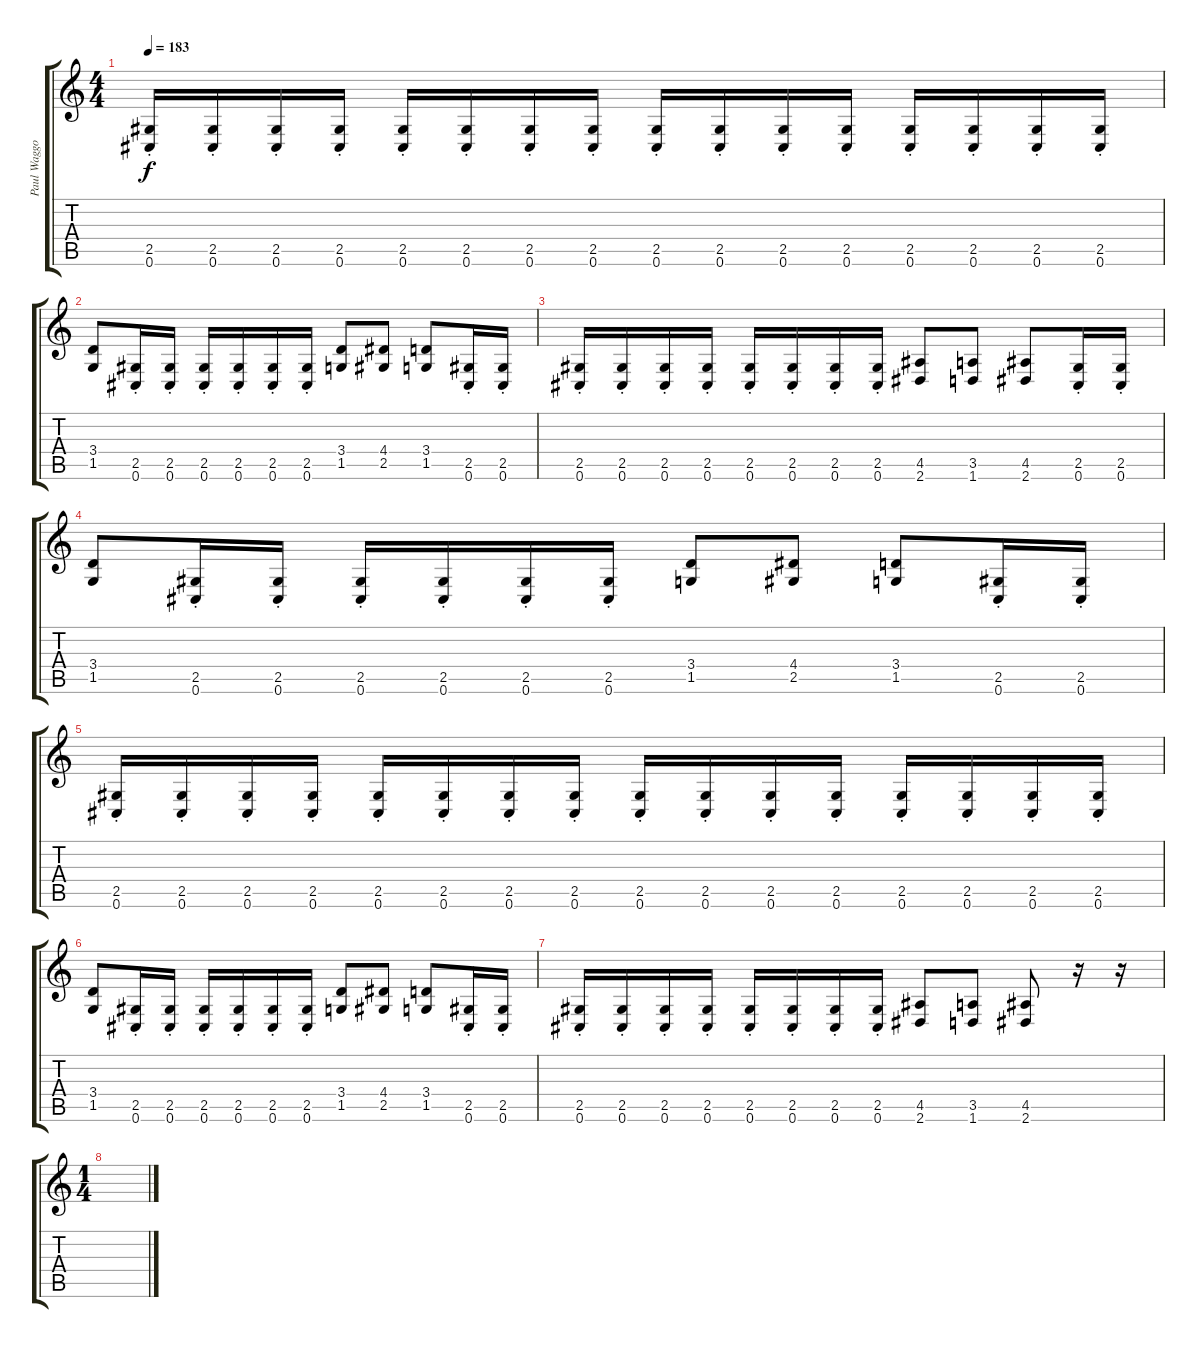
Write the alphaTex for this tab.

\track ("Paul Waggoner" "Paul Waggo") {instrument distortionguitar}
\staff {score tabs}
\tuning (Db4 Ab3 E3 B2 Gb2 Db2) {hide}
\ts (4 4)
\tempo 183
\clef g2
\ks c
(2.5{st} 0.6).16{dy f} (2.5{st} 0.6).16 (2.5{st} 0.6).16 (2.5{st} 0.6).16 (2.5{st} 0.6).16 (2.5{st} 0.6).16 (2.5{st} 0.6).16 (2.5{st} 0.6).16 (2.5{st} 0.6).16 (2.5{st} 0.6).16 (2.5{st} 0.6).16 (2.5{st} 0.6).16 (2.5{st} 0.6).16 (2.5{st} 0.6).16 (2.5{st} 0.6).16 (2.5{st} 0.6).16 |
(3.4 1.5).8 (2.5{st} 0.6).16 (2.5{st} 0.6).16 (2.5{st} 0.6).16 (2.5{st} 0.6).16 (2.5{st} 0.6).16 (2.5{st} 0.6).16 (3.4 1.5).8 (4.4 2.5).8 (3.4 1.5).8 (2.5{st} 0.6).16 (2.5{st} 0.6).16 |
(2.5{st} 0.6).16 (2.5{st} 0.6).16 (2.5{st} 0.6).16 (2.5{st} 0.6).16 (2.5{st} 0.6).16 (2.5{st} 0.6).16 (2.5{st} 0.6).16 (2.5{st} 0.6).16 (4.5 2.6).8 (3.5 1.6).8 (4.5 2.6).8 (2.5{st} 0.6).16 (2.5{st} 0.6).16 |
(3.4 1.5).8 (2.5{st} 0.6).16 (2.5{st} 0.6).16 (2.5{st} 0.6).16 (2.5{st} 0.6).16 (2.5{st} 0.6).16 (2.5{st} 0.6).16 (3.4 1.5).8 (4.4 2.5).8 (3.4 1.5).8 (2.5{st} 0.6).16 (2.5{st} 0.6).16 |
(2.5{st} 0.6).16 (2.5{st} 0.6).16 (2.5{st} 0.6).16 (2.5{st} 0.6).16 (2.5{st} 0.6).16 (2.5{st} 0.6).16 (2.5{st} 0.6).16 (2.5{st} 0.6).16 (2.5{st} 0.6).16 (2.5{st} 0.6).16 (2.5{st} 0.6).16 (2.5{st} 0.6).16 (2.5{st} 0.6).16 (2.5{st} 0.6).16 (2.5{st} 0.6).16 (2.5{st} 0.6).16 |
(3.4 1.5).8 (2.5{st} 0.6).16 (2.5{st} 0.6).16 (2.5{st} 0.6).16 (2.5{st} 0.6).16 (2.5{st} 0.6).16 (2.5{st} 0.6).16 (3.4 1.5).8 (4.4 2.5).8 (3.4 1.5).8 (2.5{st} 0.6).16 (2.5{st} 0.6).16 |
(2.5{st} 0.6).16 (2.5{st} 0.6).16 (2.5{st} 0.6).16 (2.5{st} 0.6).16 (2.5{st} 0.6).16 (2.5{st} 0.6).16 (2.5{st} 0.6).16 (2.5{st} 0.6).16 (4.5 2.6).8 (3.5 1.6).8 (4.5 2.6).8 r.16 r.16 |
\ts (1 4)
